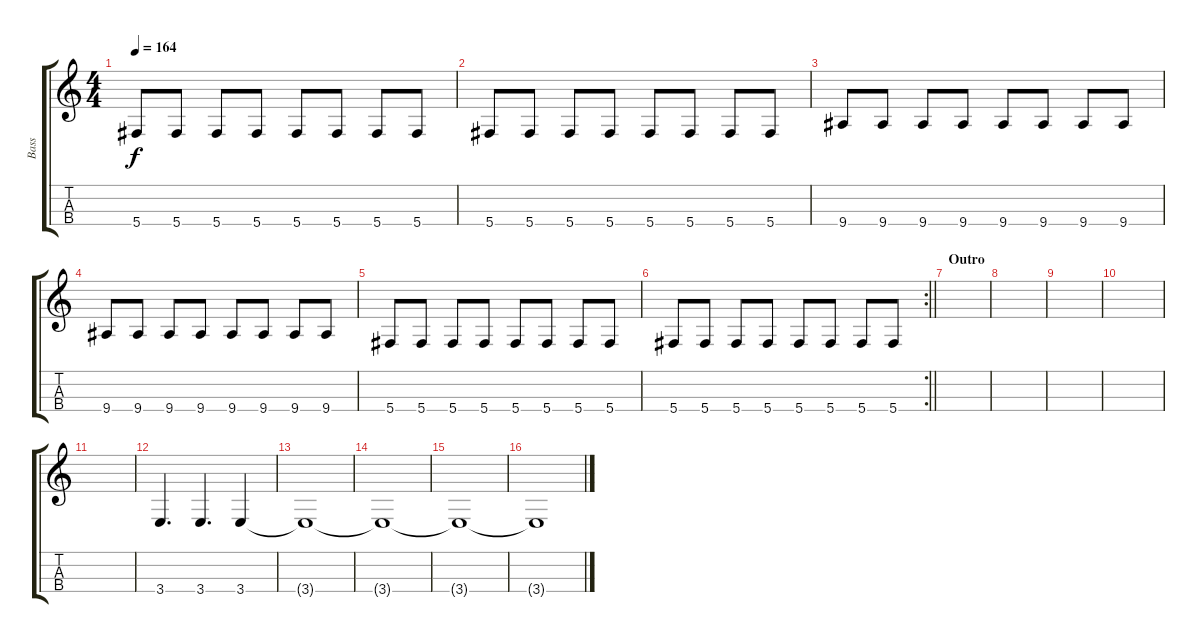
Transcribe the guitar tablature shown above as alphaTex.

\track ("Bass" "Bass") {instrument electricbasspick}
\staff {score tabs}
\tuning (Gb3 Db3 Ab2 Db2) {hide}
\ts (4 4)
\tempo 164
\clef g2
\ks c
5.4.8{dy f} 5.4.8 5.4.8 5.4.8 5.4.8 5.4.8 5.4.8 5.4.8 |
5.4.8 5.4.8 5.4.8 5.4.8 5.4.8 5.4.8 5.4.8 5.4.8 |
9.4.8 9.4.8 9.4.8 9.4.8 9.4.8 9.4.8 9.4.8 9.4.8 |
9.4.8 9.4.8 9.4.8 9.4.8 9.4.8 9.4.8 9.4.8 9.4.8 |
5.4.8 5.4.8 5.4.8 5.4.8 5.4.8 5.4.8 5.4.8 5.4.8 |
\rc 2
\barLineRight lightlight
5.4.8 5.4.8 5.4.8 5.4.8 5.4.8 5.4.8 5.4.8 5.4.8 |
\section ("" "Outro")
|
|
|
|
|
3.4.4{d} 3.4.4{d} 3.4.4 |
3.4{t}.1 |
3.4{t}.1 |
3.4{t}.1 |
3.4{t}.1
